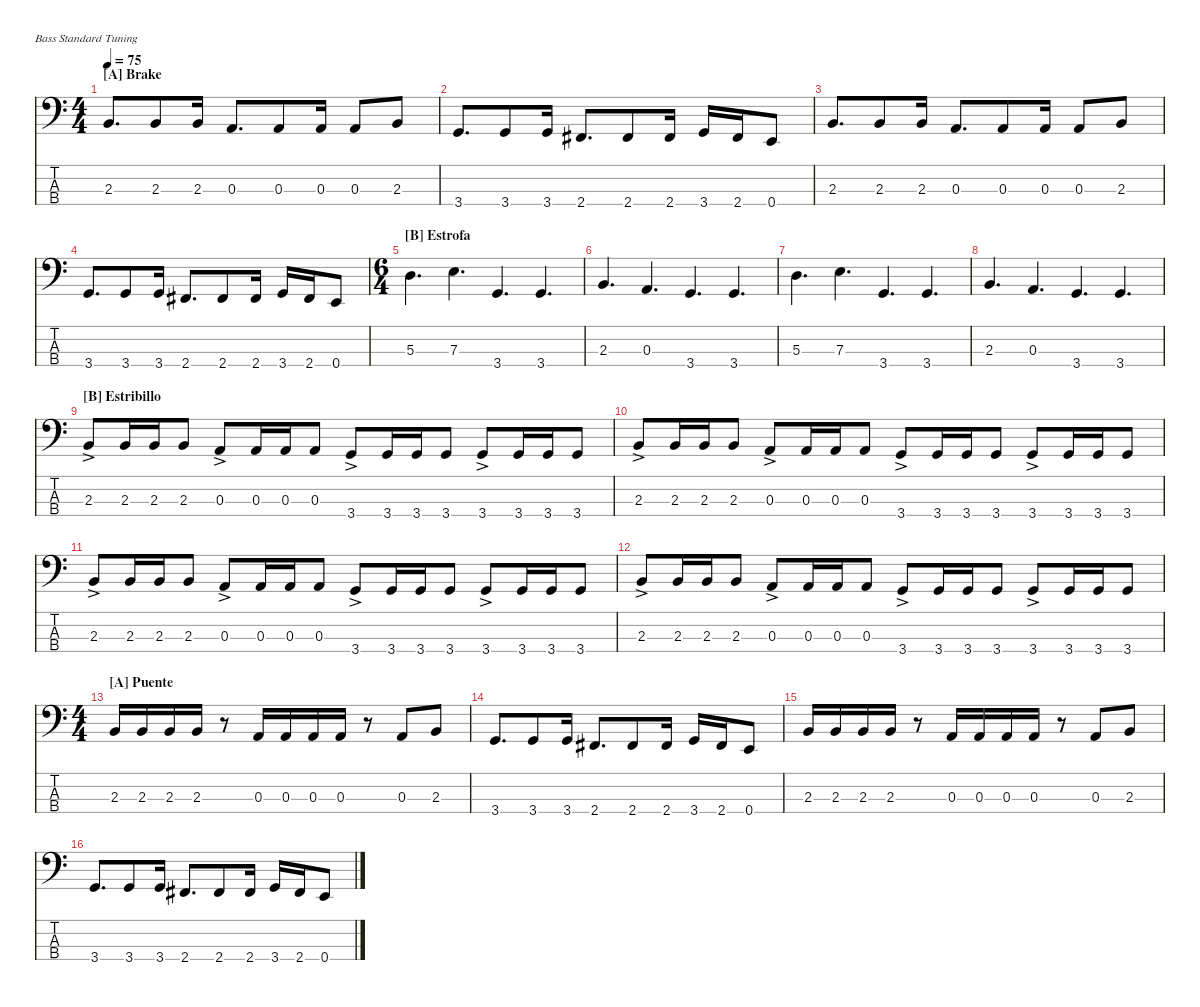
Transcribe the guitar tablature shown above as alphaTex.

\defaultSystemsLayout 4
\hideDynamics
\bracketExtendMode nobrackets
\singleTrackTrackNamePolicy hidden
\multiTrackTrackNamePolicy hidden
\otherSystemsTrackNameOrientation horizontal
\track ("Bass" "E-Bass") {mute instrument electricbassfinger}
\staff {score tabs}
\tuning (G2 D2 A1 E1)
\ts (4 4)
\beaming (8 3 3 3 3)
\section ("A" "Brake")
\tempo 75
\clef f4
\ks c
2.3.8{d dy f beam Up} 2.3.8{beam Up} 2.3.16{beam Up} 0.3.8{d beam Up} 0.3.8{beam Up} 0.3.16{beam Up} 0.3.8{beam Up} 2.3.8{beam Up} |
3.4.8{d beam Up} 3.4.8{beam Up} 3.4.16{beam Up} 2.4{acc #}.8{d beam Up} 2.4{acc #}.8{beam Up} 2.4{acc #}.16{beam Up} 3.4.16{beam Up} 2.4{acc #}.16{beam Up} 0.4.8{beam Up} |
2.3.8{d beam Up} 2.3.8{beam Up} 2.3.16{beam Up} 0.3.8{d beam Up} 0.3.8{beam Up} 0.3.16{beam Up} 0.3.8{beam Up} 2.3.8{beam Up} |
3.4.8{d beam Up} 3.4.8{beam Up} 3.4.16{beam Up} 2.4{acc #}.8{d beam Up} 2.4{acc #}.8{beam Up} 2.4{acc #}.16{beam Up} 3.4.16{beam Up} 2.4{acc #}.16{beam Up} 0.4.8{beam Up} |
\ts (6 4)
\beaming (8 3 3 3 3)
\section ("B" "Estrofa")
5.3.4{d beam Down} 7.3.4{d beam Down} 3.4.4{d beam Up} 3.4.4{d beam Up} |
2.3.4{d beam Up} 0.3.4{d beam Up} 3.4.4{d beam Up} 3.4.4{d beam Up} |
5.3.4{d beam Down} 7.3.4{d beam Down} 3.4.4{d beam Up} 3.4.4{d beam Up} |
2.3.4{d beam Up} 0.3.4{d beam Up} 3.4.4{d beam Up} 3.4.4{d beam Up} |
\section ("B" "Estribillo")
2.3{ac}.8{beam Up} 2.3.16{beam Up} 2.3.16{beam Up} 2.3.8{beam Up} 0.3{ac}.8{beam Up} 0.3.16{beam Up} 0.3.16{beam Up} 0.3.8{beam Up} 3.4{ac}.8{beam Up} 3.4.16{beam Up} 3.4.16{beam Up} 3.4.8{beam Up} 3.4{ac}.8{beam Up} 3.4.16{beam Up} 3.4.16{beam Up} 3.4.8{beam Up} |
2.3{ac}.8{beam Up} 2.3.16{beam Up} 2.3.16{beam Up} 2.3.8{beam Up} 0.3{ac}.8{beam Up} 0.3.16{beam Up} 0.3.16{beam Up} 0.3.8{beam Up} 3.4{ac}.8{beam Up} 3.4.16{beam Up} 3.4.16{beam Up} 3.4.8{beam Up} 3.4{ac}.8{beam Up} 3.4.16{beam Up} 3.4.16{beam Up} 3.4.8{beam Up} |
2.3{ac}.8{beam Up} 2.3.16{beam Up} 2.3.16{beam Up} 2.3.8{beam Up} 0.3{ac}.8{beam Up} 0.3.16{beam Up} 0.3.16{beam Up} 0.3.8{beam Up} 3.4{ac}.8{beam Up} 3.4.16{beam Up} 3.4.16{beam Up} 3.4.8{beam Up} 3.4{ac}.8{beam Up} 3.4.16{beam Up} 3.4.16{beam Up} 3.4.8{beam Up} |
2.3{ac}.8{beam Up} 2.3.16{beam Up} 2.3.16{beam Up} 2.3.8{beam Up} 0.3{ac}.8{beam Up} 0.3.16{beam Up} 0.3.16{beam Up} 0.3.8{beam Up} 3.4{ac}.8{beam Up} 3.4.16{beam Up} 3.4.16{beam Up} 3.4.8{beam Up} 3.4{ac}.8{beam Up} 3.4.16{beam Up} 3.4.16{beam Up} 3.4.8{beam Up} |
\ts (4 4)
\beaming (8 3 3 3 3)
\section ("A" "Puente")
\scale
0.24502 2.3.16{beam Up} 2.3.16{beam Up} 2.3.16{beam Up} 2.3.16{beam Up} r.8{beam Up} 0.3.16{beam Up} 0.3.16{beam Up} 0.3.16{beam Up} 0.3.16{beam Up} r.8{beam Up} 0.3.8{beam Up} 2.3.8{beam Up} |
\scale
0.180593 3.4.8{d beam Up} 3.4.8{beam Up} 3.4.16{beam Up} 2.4{acc #}.8{d beam Up} 2.4{acc #}.8{beam Up} 2.4{acc #}.16{beam Up} 3.4.16{beam Up} 2.4{acc #}.16{beam Up} 0.4.8{beam Up} |
\scale
0.175207 2.3.16{beam Up} 2.3.16{beam Up} 2.3.16{beam Up} 2.3.16{beam Up} r.8{beam Up} 0.3.16{beam Up} 0.3.16{beam Up} 0.3.16{beam Up} 0.3.16{beam Up} r.8{beam Up} 0.3.8{beam Up} 2.3.8{beam Up} |
\scale
0.204959 3.4.8{d beam Up} 3.4.8{beam Up} 3.4.16{beam Up} 2.4{acc #}.8{d beam Up} 2.4{acc #}.8{beam Up} 2.4{acc #}.16{beam Up} 3.4.16{beam Up} 2.4{acc #}.16{beam Up} 0.4.8{beam Up}
